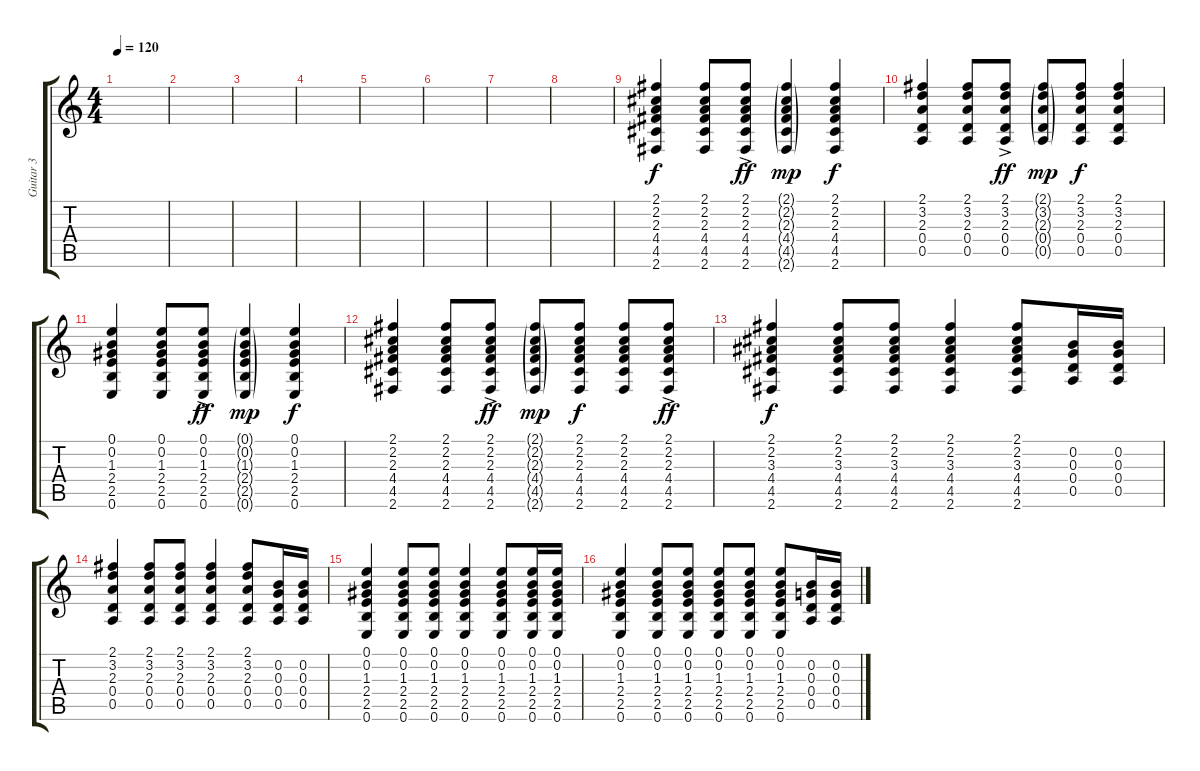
\track ("Guitar 3" "Guitar 3") {instrument acousticguitarsteel}
\staff {score tabs}
\tuning (E4 B3 G3 D3 A2 E2) {hide}
\ts (4 4)
\tempo 120
\clef g2
\ks c
|
|
|
|
|
|
|
|
(2.1 2.2 2.3 4.4 4.5 2.6).4 (2.1 2.2 2.3 4.4 4.5 2.6).8 (2.1{ac} 2.2{ac} 2.3{ac} 4.4{ac} 4.5{ac} 2.6{ac}).8{dy ff} (2.1{g} 2.2{g} 2.3{g} 4.4{g} 4.5{g} 2.6{g}).4{dy mp} (2.1 2.2 2.3 4.4 4.5 2.6).4{dy f} |
(2.1 3.2 2.3 0.4 0.5).4 (2.1 3.2 2.3 0.4 0.5).8 (2.1{ac} 3.2{ac} 2.3{ac} 0.4{ac} 0.5{ac}).8{dy ff} (2.1{g} 3.2{g} 2.3{g} 0.4{g} 0.5{g}).8{dy mp} (2.1 3.2 2.3 0.4 0.5).8{dy f} (2.1 3.2 2.3 0.4 0.5).4 |
(0.1 0.2 1.3 2.4 2.5 0.6).4 (0.1 0.2 1.3 2.4 2.5 0.6).8 (0.1{ac} 0.2{ac} 1.3{ac} 2.4{ac} 2.5{ac} 0.6{ac}).8{dy ff} (0.1{g} 0.2{g} 1.3{g} 2.4{g} 2.5{g} 0.6{g}).4{dy mp} (0.1 0.2 1.3 2.4 2.5 0.6).4{dy f} |
(2.1 2.2 2.3 4.4 4.5 2.6).4 (2.1 2.2 2.3 4.4 4.5 2.6).8 (2.1{ac} 2.2{ac} 2.3{ac} 4.4{ac} 4.5{ac} 2.6{ac}).8{dy ff} (2.1{g} 2.2{g} 2.3{g} 4.4{g} 4.5{g} 2.6{g}).8{dy mp} (2.1 2.2 2.3 4.4 4.5 2.6).8{dy f} (2.1 2.2 2.3 4.4 4.5 2.6).8 (2.1{ac} 2.2{ac} 2.3{ac} 4.4{ac} 4.5{ac} 2.6{ac}).8{dy ff} |
(2.1 2.2 3.3 4.4 4.5 2.6).4{dy f} (2.1 2.2 3.3 4.4 4.5 2.6).8 (2.1 2.2 3.3 4.4 4.5 2.6).8 (2.1 2.2 3.3 4.4 4.5 2.6).4 (2.1 2.2 3.3 4.4 4.5 2.6).8 (0.2 0.3 0.4 0.5).16 (0.2 0.3 0.4 0.5).16 |
(2.1 3.2 2.3 0.4 0.5).4 (2.1 3.2 2.3 0.4 0.5).8 (2.1 3.2 2.3 0.4 0.5).8 (2.1 3.2 2.3 0.4 0.5).4 (2.1 3.2 2.3 0.4 0.5).8 (0.2 0.3 0.4 0.5).16 (0.2 0.3 0.4 0.5).16 |
(0.1 0.2 1.3 2.4 2.5 0.6).4 (0.1 0.2 1.3 2.4 2.5 0.6).8 (0.1 0.2 1.3 2.4 2.5 0.6).8 (0.1 0.2 1.3 2.4 2.5 0.6).4 (0.1 0.2 1.3 2.4 2.5 0.6).8 (0.1 0.2 1.3 2.4 2.5 0.6).16 (0.1 0.2 1.3 2.4 2.5 0.6).16 |
(0.1 0.2 1.3 2.4 2.5 0.6).4 (0.1 0.2 1.3 2.4 2.5 0.6).8 (0.1 0.2 1.3 2.4 2.5 0.6).8 (0.1 0.2 1.3 2.4 2.5 0.6).8 (0.1 0.2 1.3 2.4 2.5 0.6).8 (0.1 0.2 1.3 2.4 2.5 0.6).8 (0.2 0.3 0.4 0.5).16 (0.2 0.3 0.4 0.5).16
